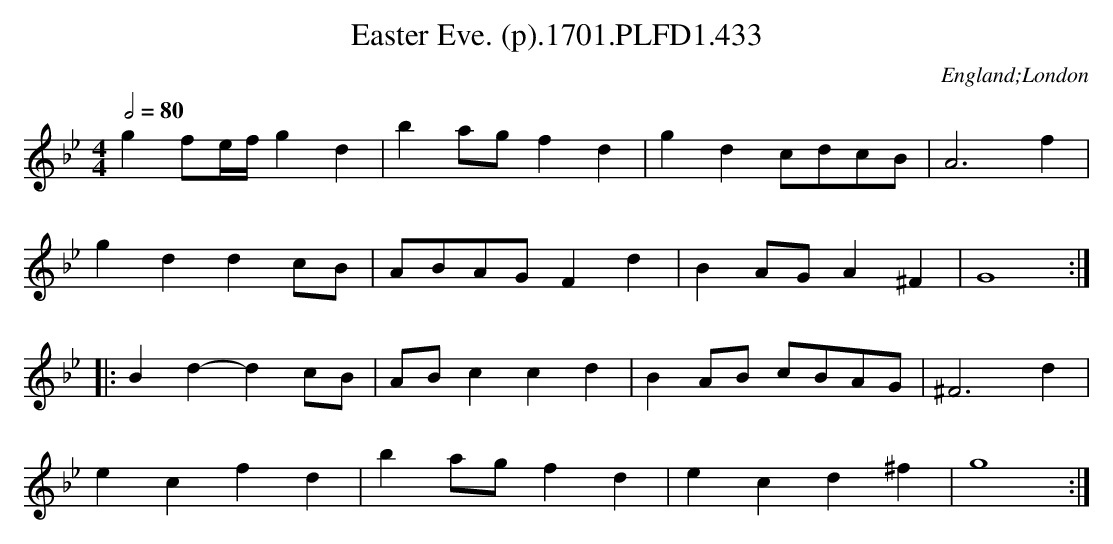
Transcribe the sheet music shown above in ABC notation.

X:1
T:Easter Eve. (p).1701.PLFD1.433
M:4/4
L:1/8
Q:1/2=80
O:England;London
K:Bb
g2fe/f/g2d2|b2agf2d2|g2d2cdcB|A6f2|
g2d2d2cB|ABAGF2d2|B2AGA2^F2|G8:|
|:B2d2-d2cB|ABc2c2d2|B2AB cBAG|^F6d2|
e2c2f2d2|b2agf2d2|e2c2d2^f2|g8:|
